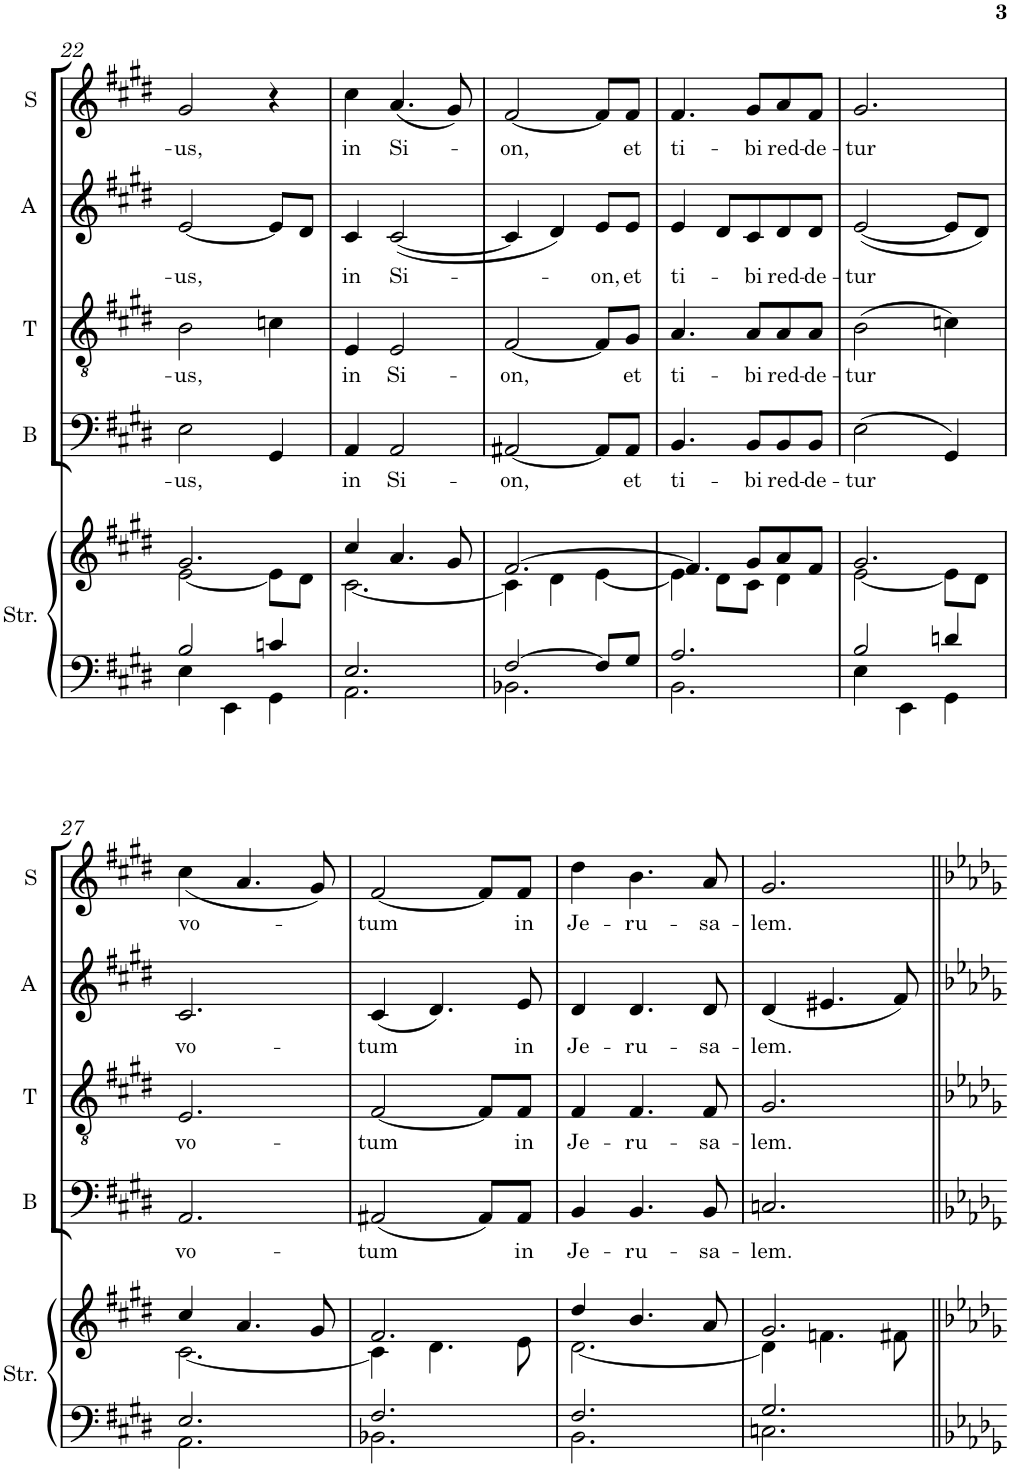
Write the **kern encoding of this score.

**kern	**kern	**kern	**text	**kern	**text	**kern	**text	**kern	**text
*part5	*part5	*part4	*part4	*part3	*part3	*part2	*part2	*part1	*part1
*staff6	*staff5	*staff4	*staff4	*staff3	*staff3	*staff2	*staff2	*staff1	*staff1
*I"Strings	*	*I"Bass	*	*I"Tenor	*	*I"Alto	*	*I"Soprano	*
*I'Str.	*	*I'B	*	*I'T	*	*I'A	*	*I'S	*
!!LO:PB:g=z
*clefF4	*clefG2	*clefF4	*	*clefGv2	*	*clefG2	*	*clefG2	*
*k[f#c#g#d#]	*k[f#c#g#d#]	*k[f#c#g#d#]	*	*k[f#c#g#d#]	*	*k[f#c#g#d#]	*	*k[f#c#g#d#]	*
*E:	*E:	*E:	*	*E:	*	*E:	*	*E:	*
*M3/4	*M3/4	*M3/4	*	*M3/4	*	*M3/4	*	*M3/4	*
=22	=22	=22	=22	=22	=22	=22	=22	=22	=22
*^	*^	*	*	*	*	*	*	*	*
!	!	!	!	!	!LO:LY:b	!	!LO:LY:b	!	!LO:LY:b	!	!LO:LY:b
2B/	4E\	2.g#/	[2e\	2E\	-us,	2B\	-us,	[2e/	-us,	2g#/	-us,
.	4EE\	.	.	.	.	.	.	.	.	.	.
4cn/	4GG#\	.	8e\L]	4GG#/	.	4cn\	.	8e/L]	.	4r	.
.	.	.	8d#\J	.	.	.	.	8d#/J	.	.	.
=23	=23	=23	=23	=23	=23	=23	=23	=23	=23	=23	=23
!	!	!	!	!	!LO:LY:b	!	!LO:LY:b	!	!LO:LY:b	!	!LO:LY:b
2.E/	2.AA\	4cc#/	[2.c#\	4AA/	in	4E/	in	4c#/	in	4cc#\	in
!	!	!	!	!	!LO:LY:b	!	!LO:LY:b	!	!LO:LY:b	!	!LO:LY:b
.	.	4.a/	.	2AA/	Si-	2E/	Si-	(<[2c#/	Si-	(<4.a/	Si-
.	.	8g#/	.	.	.	.	.	.	.	8g#/)	.
=24	=24	=24	=24	=24	=24	=24	=24	=24	=24	=24	=24
!	!	!	!	!	!LO:LY:b	!	!LO:LY:b	!	!	!	!LO:LY:b
[2F#/	2.BB-X\	[2.f#/	4c#\]	[2AA#X/	-on,	[2F#/	-on,	4c#/]	.	[2f#/	-on,
.	.	.	4d#\	.	.	.	.	4d#/)	.	.	.
!	!	!	!	!	!	!	!	!	!LO:LY:b	!	!
8F#/L]	.	.	[4e\	8AA#/L]	.	8F#/L]	.	8e/L	-on,	8f#/L]	.
!	!	!	!	!	!LO:LY:b	!	!LO:LY:b	!	!LO:LY:b	!	!LO:LY:b
8G#/J	.	.	.	8AA#/J	et	8G#/J	et	8e/J	et	8f#/J	et
=25	=25	=25	=25	=25	=25	=25	=25	=25	=25	=25	=25
!	!	!	!	!	!LO:LY:b	!	!LO:LY:b	!	!LO:LY:b	!	!LO:LY:b
2.A/	2.BB\	4.f#/]	4e\]	4.BB/	ti-	4.A/	ti-	4e/	ti-	4.f#/	ti-
.	.	.	8d#\L	.	.	.	.	8d#/L	.	.	.
!	!	!	!	!	!LO:LY:b	!	!LO:LY:b	!	!LO:LY:b	!	!LO:LY:b
.	.	8g#/L	8c#\J	8BB/L	-bi	8A/L	-bi	8c#/	-bi	8g#/L	-bi
!	!	!	!	!	!LO:LY:b	!	!LO:LY:b	!	!LO:LY:b	!	!LO:LY:b
.	.	8a/	4d#\	8BB/	red-	8A/	red-	8d#/	red-	8a/	red-
!	!	!	!	!	!LO:LY:b	!	!LO:LY:b	!	!LO:LY:b	!	!LO:LY:b
.	.	8f#/J	.	8BB/J	-de-	8A/J	-de-	8d#/J	-de-	8f#/J	-de-
=26	=26	=26	=26	=26	=26	=26	=26	=26	=26	=26	=26
!	!	!	!	!	!LO:LY:b	!	!LO:LY:b	!	!LO:LY:b	!	!LO:LY:b
2B/	4E\	2.g#/	[2e\	(>2E\	-tur	(>2B\	-tur	(<[2e/	-tur	2.g#/	-tur
.	4EE\	.	.	.	.	.	.	.	.	.	.
4dn/	4GG#\	.	8e\L]	4GG#/)	.	4cn\)	.	8e/L]	.	.	.
.	.	.	8d#\J	.	.	.	.	8d#/J)	.	.	.
!!LO:LB:g=z
=27	=27	=27	=27	=27	=27	=27	=27	=27	=27	=27	=27
!	!	!	!	!	!LO:LY:b	!	!LO:LY:b	!	!LO:LY:b	!	!LO:LY:b
2.E/	2.AA\	4cc#/	[2.c#\	2.AA/	vo-	2.E/	vo-	2.c#/	vo-	(<4cc#\	vo-
.	.	4.a/	.	.	.	.	.	.	.	4.a/	.
.	.	8g#/	.	.	.	.	.	.	.	8g#/)	.
=28	=28	=28	=28	=28	=28	=28	=28	=28	=28	=28	=28
!	!	!	!	!	!LO:LY:b	!	!LO:LY:b	!	!LO:LY:b	!	!LO:LY:b
2.F#/	2.BB-X\	2.f#/	4c#\]	(<2AA#X/	-tum	[2F#/	-tum	(<4c#/	-tum	[2f#/	-tum
.	.	.	4.d#\	.	.	.	.	4.d#/)	.	.	.
.	.	.	.	8AA#/L)	.	8F#/L]	.	.	.	8f#/L]	.
!	!	!	!	!	!LO:LY:b	!	!LO:LY:b	!	!LO:LY:b	!	!LO:LY:b
.	.	.	8e\	8AA#/J	in	8F#/J	in	8e/	in	8f#/J	in
=29	=29	=29	=29	=29	=29	=29	=29	=29	=29	=29	=29
!	!	!	!	!	!LO:LY:b	!	!LO:LY:b	!	!LO:LY:b	!	!LO:LY:b
2.F#/	2.BB\	4dd#/	[2.d#\	4BB/	Je-	4F#/	Je-	4d#/	Je-	4dd#\	Je-
!	!	!	!	!	!LO:LY:b	!	!LO:LY:b	!	!LO:LY:b	!	!LO:LY:b
.	.	4.b/	.	4.BB/	-ru-	4.F#/	-ru-	4.d#/	-ru-	4.b\	-ru-
!	!	!	!	!	!LO:LY:b	!	!LO:LY:b	!	!LO:LY:b	!	!LO:LY:b
.	.	8a/	.	8BB/	-sa-	8F#/	-sa-	8d#/	-sa-	8a/	-sa-
=30	=30	=30	=30	=30	=30	=30	=30	=30	=30	=30	=30
!	!	!	!	!	!LO:LY:b	!	!LO:LY:b	!	!LO:LY:b	!	!LO:LY:b
2.G#/	2.Cn\	2.g#/	4d#\]	2.Cn/	-lem.	2.G#/	-lem.	(<4d#/	-lem.	2.g#/	-lem.
.	.	.	4.fn\	.	.	.	.	4.e#X/	.	.	.
.	.	.	8f#X\	.	.	.	.	8f#/)	.	.	.
*v	*v	*	*	*	*	*	*	*	*	*	*
*	*v	*v	*	*	*	*	*	*	*	*
=||	=||	=||	=||	=||	=||	=||	=||	=||	=||
*-	*-	*-	*-	*-	*-	*-	*-	*-	*-
